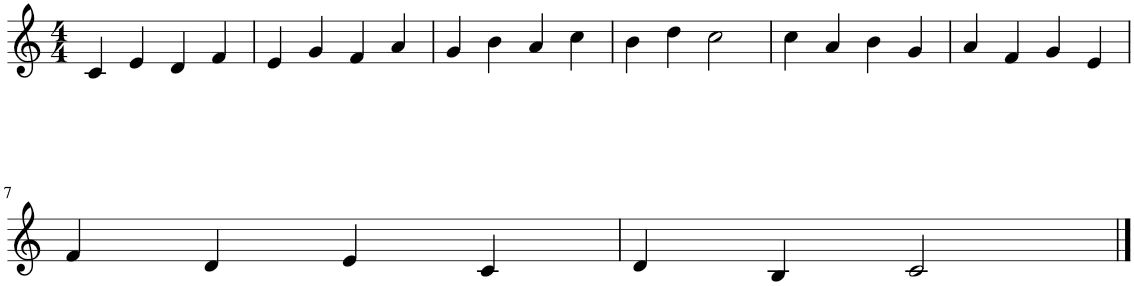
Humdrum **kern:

**kern
*part1
*staff1
*I"Piano
*I'Pno.
*clefG2
*k[]
*M4/4
=1
4c/
4e/
4d/
4f/
=2
4e/
4g/
4f/
4a/
=3
4g/
4b\
4a/
4cc\
=4
4b\
4dd\
2cc\
=5
4cc\
4a/
4b\
4g/
=6
4a/
4f/
4g/
4e/
!!LO:LB:g=z
=7
4f/
4d/
4e/
4c/
=8
4d/
4B/
2c/
==
*-
